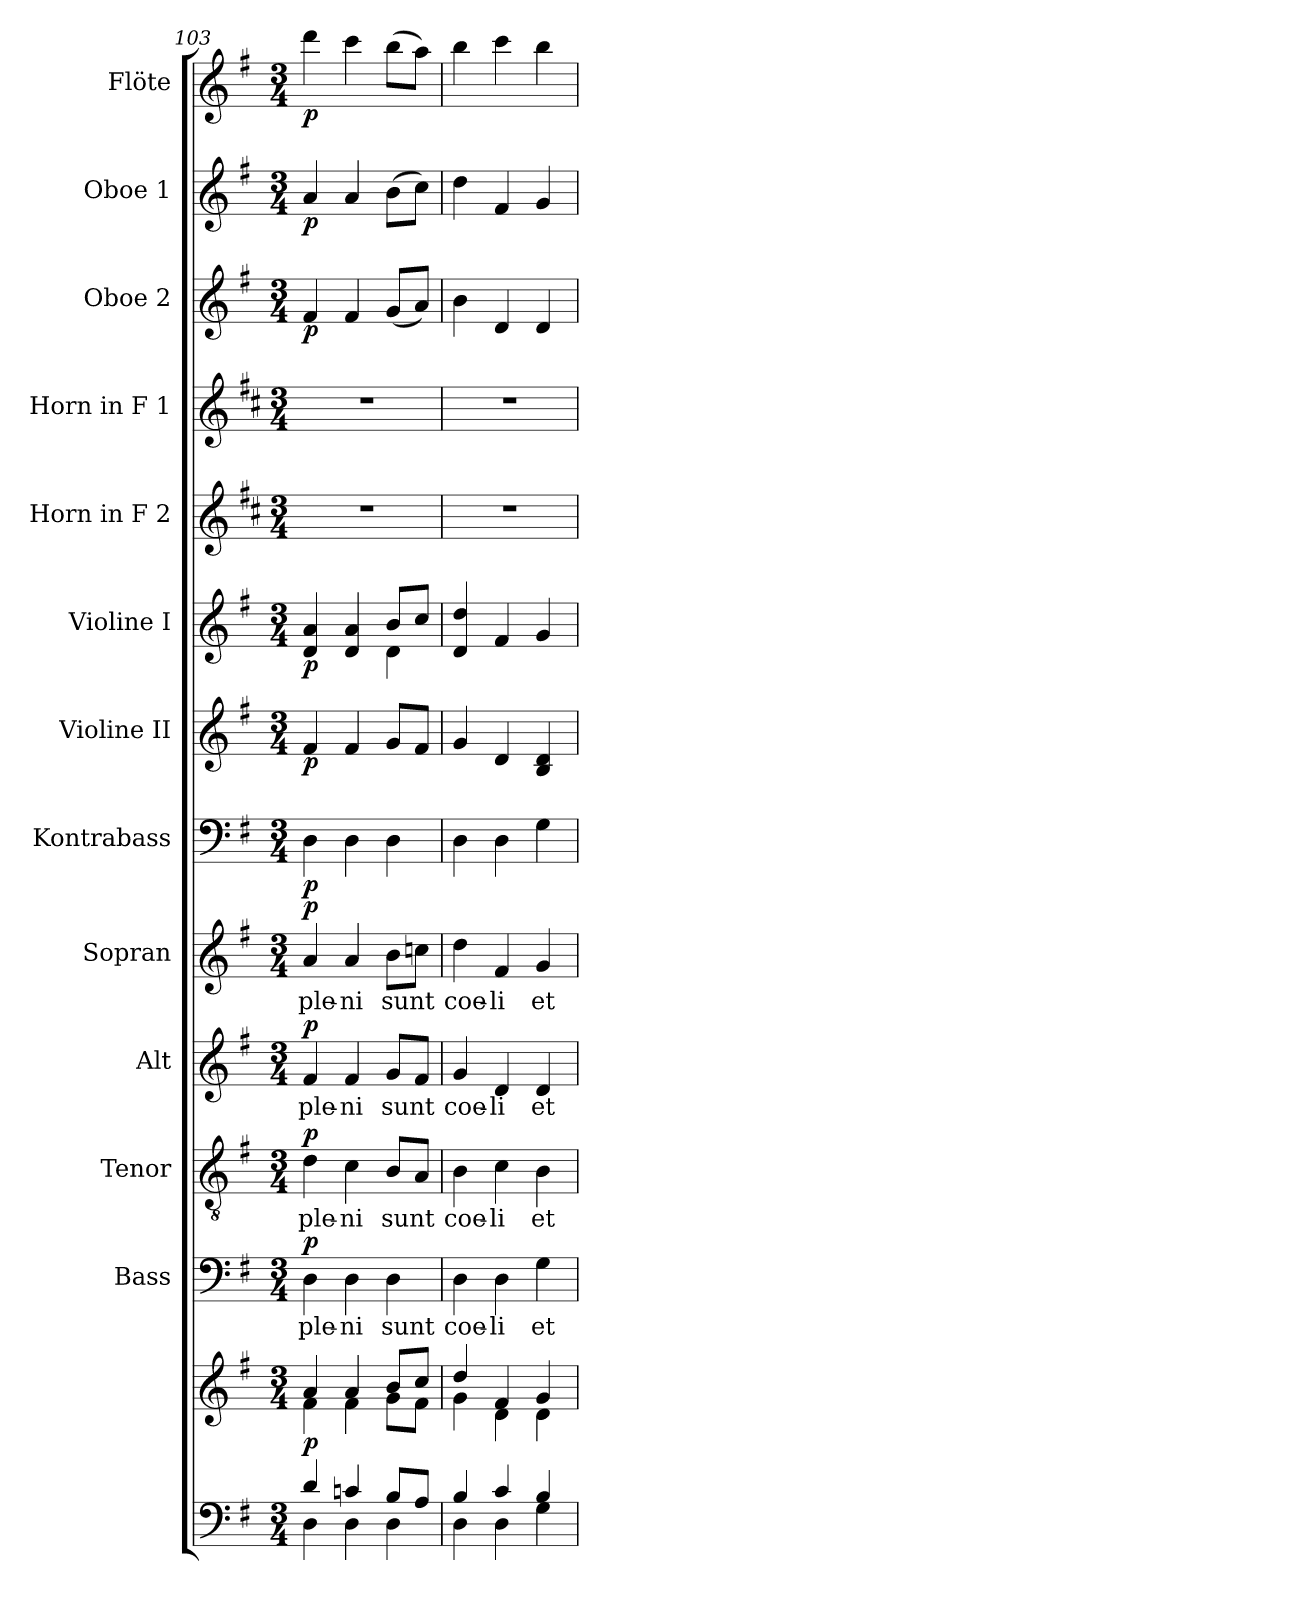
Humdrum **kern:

**kern	**kern	**dynam	**kern	**text	**dynam	**kern	**text	**dynam	**kern	**text	**dynam	**kern	**text	**dynam	**kern	**dynam	**kern	**dynam	**kern	**dynam	**kern	**kern	**kern	**dynam	**kern	**dynam	**kern	**dynam
*part13	*part13	*part13	*part12	*part12	*part12	*part11	*part11	*part11	*part10	*part10	*part10	*part9	*part9	*part9	*part8	*part8	*part7	*part7	*part6	*part6	*part5	*part4	*part3	*part3	*part2	*part2	*part1	*part1
*staff14	*staff13	*staff13/14	*staff12	*staff12	*staff12	*staff11	*staff11	*staff11	*staff10	*staff10	*staff10	*staff9	*staff9	*staff9	*staff8	*staff8	*staff7	*staff7	*staff6	*staff6	*staff5	*staff4	*staff3	*staff3	*staff2	*staff2	*staff1	*staff1
*	*	*	*I"Bass	*	*	*I"Tenor	*	*	*I"Alt	*	*	*I"Sopran	*	*	*I"Kontrabass	*	*I"Violine II	*	*I"Violine I	*	*I"Horn in F 2	*I"Horn in F 1	*I"Oboe 2	*	*I"Oboe 1	*	*I"Flöte	*
*	*	*	*I'B.	*	*	*I'T.	*	*	*I'A.	*	*	*I'S.	*	*	*I'Kb.	*	*I'Vl. II	*	*I'Vl. I	*	*	*	*I'Ob. 2	*	*I'Ob. 1	*	*I'Fl.	*
!!LO:PB:g=z
*clefF4	*clefG2	*	*clefF4	*	*	*clefGv2	*	*	*clefG2	*	*	*clefG2	*	*	*clefF4	*	*clefG2	*	*clefG2	*	*clefG2	*clefG2	*clefG2	*	*clefG2	*	*clefG2	*
*	*	*	*	*	*	*	*	*	*	*	*	*	*	*	*ITrd7c12	*	*	*	*	*	*ITrd4c7	*ITrd4c7	*	*	*	*	*	*
*k[f#]	*k[f#]	*	*k[f#]	*	*	*k[f#]	*	*	*k[f#]	*	*	*k[f#]	*	*	*k[f#]	*	*k[f#]	*	*k[f#]	*	*k[f#]	*k[f#]	*k[f#]	*	*k[f#]	*	*k[f#]	*
*G:	*G:	*	*G:	*	*	*G:	*	*	*G:	*	*	*G:	*	*	*G:	*	*G:	*	*G:	*	*G:	*G:	*G:	*	*G:	*	*G:	*
*M3/4	*M3/4	*	*M3/4	*	*	*M3/4	*	*	*M3/4	*	*	*M3/4	*	*	*M3/4	*	*M3/4	*	*M3/4	*	*M3/4	*M3/4	*M3/4	*	*M3/4	*	*M3/4	*
=103	=103	=103	=103	=103	=103	=103	=103	=103	=103	=103	=103	=103	=103	=103	=103	=103	=103	=103	=103	=103	=103	=103	=103	=103	=103	=103	=103	=103
*^	*^	*	*	*	*	*	*	*	*	*	*	*	*	*	*	*	*	*	*	*	*	*	*	*	*	*	*	*
!	!	!	!	!LO:DY:b	!	!LO:LY:b	!LO:DY:a	!	!LO:LY:b	!LO:DY:a	!	!LO:LY:b	!LO:DY:a	!	!LO:LY:b	!LO:DY:a	!	!LO:DY:b	!	!LO:DY:b	!	!LO:DY:b	!	!	!	!LO:DY:b	!	!LO:DY:b	!	!LO:DY:b
*	*	*	*	*	*	*	*	*	*	*	*	*	*	*	*	*	*	*	*	*	*^	*	*	*	*	*	*	*	*	*
4d/	4D\	4a/	4f#\	p	4D\	ple-	p	4d\	ple-	p	4f#/	ple-	p	4a/	ple-	p	4DD\	p	4f#/	p	4d/ 4a/	2ryy	p	2.r	2.r	4f#/	p	4a/	p	4ddd\	p
!	!	!	!	!	!	!LO:LY:b	!	!	!LO:LY:b	!	!	!LO:LY:b	!	!	!LO:LY:b	!	!	!	!	!	!	!	!	!	!	!	!	!	!	!	!
4cn/	4D\	4a/	4f#\	.	4D\	-ni	.	4c\	-ni	.	4f#/	-ni	.	4a/	-ni	.	4DD\	.	4f#/	.	4d/ 4a/	.	.	.	.	4f#/	.	4a/	.	4ccc\	.
!	!	!	!	!	!	!LO:LY:b	!	!	!LO:LY:b	!	!	!LO:LY:b	!	!	!LO:LY:b	!	!	!	!	!	!	!	!	!	!	!	!	!	!	!	!
8B/L	4D\	8b/L	8g\L	.	4D\	sunt	.	8B/L	sunt	.	8g/L	sunt	.	8b\L	sunt	.	4DD\	.	8g/L	.	8b/L	4d\	.	.	.	(<8g/L	.	(>8b\L	.	(>8bb\L	.
8A/J	.	8cc/J	8f#\J	.	.	.	.	8A/J	.	.	8f#/J	.	.	8ccn\J	.	.	.	.	8f#/J	.	8cc/J	.	.	.	.	8a/J)	.	8cc\J)	.	8aa\J)	.
*	*	*	*	*	*	*	*	*	*	*	*	*	*	*	*	*	*	*	*	*	*v	*v	*	*	*	*	*	*	*	*	*
=104	=104	=104	=104	=104	=104	=104	=104	=104	=104	=104	=104	=104	=104	=104	=104	=104	=104	=104	=104	=104	=104	=104	=104	=104	=104	=104	=104	=104	=104	=104
!	!	!	!	!	!	!LO:LY:b	!	!	!LO:LY:b	!	!	!LO:LY:b	!	!	!LO:LY:b	!	!	!	!	!	!	!	!	!	!	!	!	!	!	!
4B/	4D\	4dd/	4g\	.	4D\	coe-	.	4B\	coe-	.	4g/	coe-	.	4dd\	coe-	.	4DD\	.	4g/	.	4d/ 4dd/	.	2.r	2.r	4b\	.	4dd\	.	4bb\	.
!	!	!	!	!	!	!LO:LY:b	!	!	!LO:LY:b	!	!	!LO:LY:b	!	!	!LO:LY:b	!	!	!	!	!	!	!	!	!	!	!	!	!	!	!
4c/	4D\	4f#/	4d\	.	4D\	-li	.	4c\	-li	.	4d/	-li	.	4f#/	-li	.	4DD\	.	4d/	.	4f#/	.	.	.	4d/	.	4f#/	.	4ccc\	.
!	!	!	!	!	!	!LO:LY:b	!	!	!LO:LY:b	!	!	!LO:LY:b	!	!	!LO:LY:b	!	!	!	!	!	!	!	!	!	!	!	!	!	!	!
4B/	4G\	4g/	4d\	.	4G\	et	.	4B\	et	.	4d/	et	.	4g/	et	.	4GG\	.	4B/ 4d/	.	4g/	.	.	.	4d/	.	4g/	.	4bb\	.
*v	*v	*	*	*	*	*	*	*	*	*	*	*	*	*	*	*	*	*	*	*	*	*	*	*	*	*	*	*	*	*
*	*v	*v	*	*	*	*	*	*	*	*	*	*	*	*	*	*	*	*	*	*	*	*	*	*	*	*	*	*	*
=	=	=	=	=	=	=	=	=	=	=	=	=	=	=	=	=	=	=	=	=	=	=	=	=	=	=	=	=
*-	*-	*-	*-	*-	*-	*-	*-	*-	*-	*-	*-	*-	*-	*-	*-	*-	*-	*-	*-	*-	*-	*-	*-	*-	*-	*-	*-	*-
